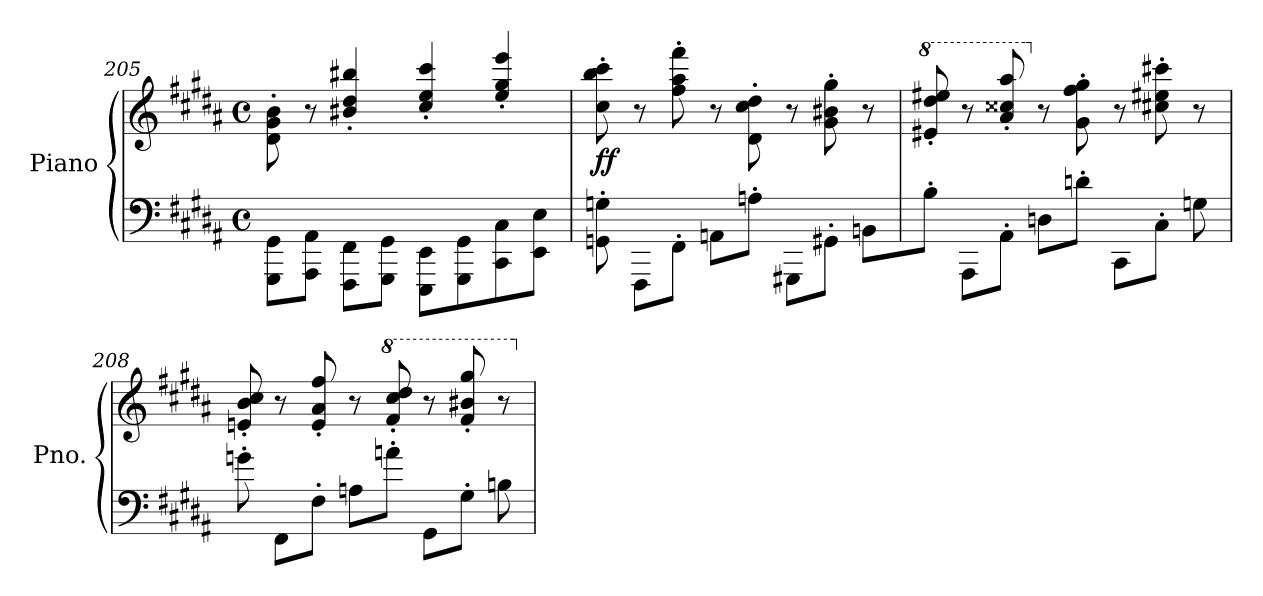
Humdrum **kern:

**kern	**kern	**dynam
*part1	*part1	*part1
*staff2	*staff1	*staff1/2
*I"Piano	*	*
*I'Pno.	*	*
!!LO:LB:g=z
*clefF4	*clefG2	*
*k[f#c#g#d#a#]	*k[f#c#g#d#a#]	*
*M4/4	*M4/4	*
*met(c)	*met(c)	*
=205	=205	=205
8GGG#\ 8GG#\L	8d#\' 8g#\' 8b\'	.
8AAA#\ 8AA#\J	8r	.
8FFF#\ 8FF#\L	4b#X/' 4dd#/' 4bb#X/'	.
8GGG#\ 8GG#\J	.	.
8EEE\ 8EE\L	4cc#/' 4ee/' 4ccc#/'	.
8GGG#\ 8GG#\	.	.
8CC#\ 8C#\	4ee/' 4gg#/' 4eee/'	.
8EE\ 8E\J	.	.
=206	=206	=206
*	*MM175	*
!	!	!LO:DY:b
8GGn\' 8Gn\'	8cc#\' 8bb\' 8ccc#\'	ff
8FFF#\L	8r	.
8FF#'\J	8ff#\' 8aa#\' 8fff#\'	.
8AAn\L	8r	.
*	*MM180	*
8An'\J	8d#\' 8cc#\' 8dd#\'	.
8GGG#X\L	8r	.
8GG#X'\J	8g#\' 8b#X\' 8gg#\'	.
8BBn\L	8r	.
=207	=207	=207
*	*8va	*
*	*MM200	*
8B'\J	8ee#X/' 8ddd#/' 8eee#X/'	.
8AAA#\L	8r	.
8AA#'\J	8aa#/' 8ccc##X/' 8aaa#/'	.
*	*X8va	*
8Dn\L	8r	.
*	*MM210	*
8dn'\J	8g#\' 8ff#\' 8gg#\'	.
8CC#\L	8r	.
8C#'\J	8cc#\' 8ee#X\' 8ccc#X\'	.
8Gn\	8r	.
!!LO:PB:g=z
=208	=208	=208
8gn'\	8en/' 8b/' 8cc#/'	.
8FF#\L	8r	.
8F#'\J	8e/' 8a#/' 8ff#/'	.
8An\L	8r	.
*	*8va	*
*	*MM215	*
8an'\J	8ff#/' 8ccc#/' 8ddd#/'	.
8GG#\L	8r	.
8G#'\J	8ff#/' 8bb#X/' 8ggg#/'	.
8Bn\L	8r	.
*	*X8va	*
=	=	=
*-	*-	*-
